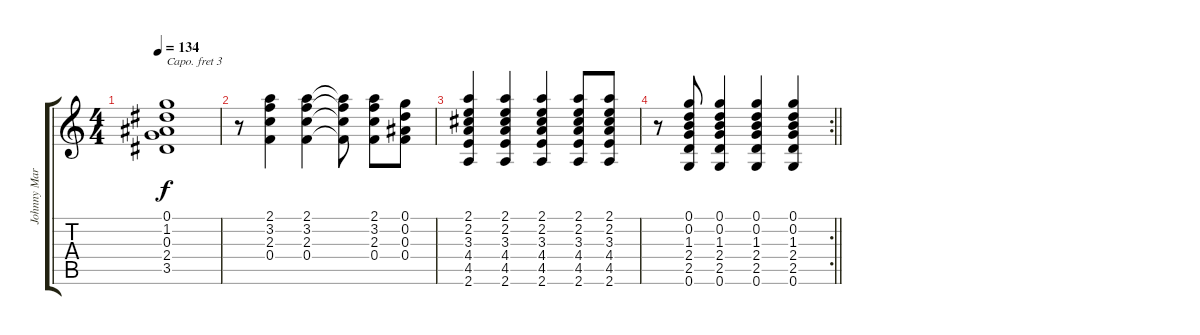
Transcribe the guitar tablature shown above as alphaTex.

\track ("Johnny Marr" "Johnny Mar") {instrument electricguitarjazz}
\staff {score tabs}
\capo 3
\tuning (E4 B3 G3 D3 A2 E2) {hide}
\ts (4 4)
\tempo 134
\clef g2
\ks c
(0.1 1.2 0.3 2.4 3.5).1{dy f} |
r.8 (2.1 3.2 2.3 0.4).4 (2.1 3.2 2.3 0.4).4 (2.1{t} 3.2{t} 2.3{t} 0.4{t}).8 (2.1 3.2 2.3 0.4).8 (0.1 0.2 0.3 0.4).8 |
(2.1 2.2 3.3 4.4 4.5 2.6).4 (2.1 2.2 3.3 4.4 4.5 2.6).4 (2.1 2.2 3.3 4.4 4.5 2.6).4 (2.1 2.2 3.3 4.4 4.5 2.6).8 (2.1 2.2 3.3 4.4 4.5 2.6).8 |
\rc 2
\barLineRight lightlight
r.8 (0.1 0.2 1.3 2.4 2.5 0.6).8 (0.1 0.2 1.3 2.4 2.5 0.6).4 (0.1 0.2 1.3 2.4 2.5 0.6).4 (0.1 0.2 1.3 2.4 2.5 0.6).4
